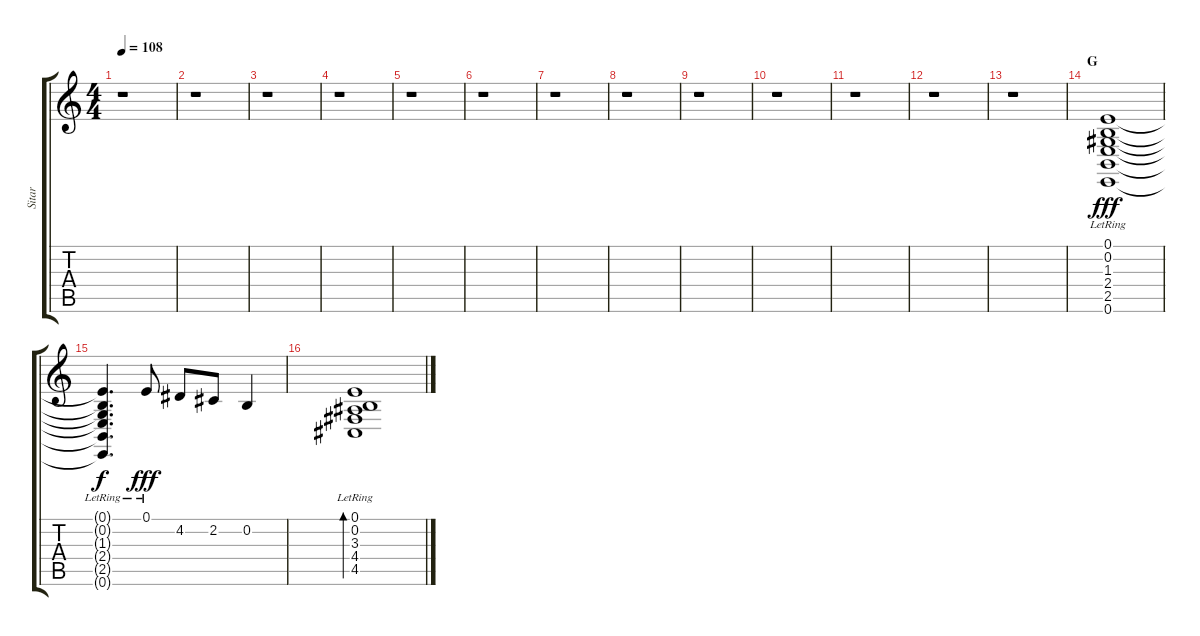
\track ("Sitar" "Sitar") {instrument sitar}
\staff {score tabs}
\tuning (E4 B3 G3 D3 A2 E2) {hide}
\ts (4 4)
\tempo 108
\clef g2
\ks c
r.1{dy fff} |
r.1 |
r.1 |
r.1 |
r.1 |
r.1 |
r.1 |
r.1 |
r.1 |
r.1 |
r.1 |
r.1 |
r.1 |
\section ("" "G")
(0.1 0.2{lr} 1.3{lr} 2.4{lr} 2.5{lr} 0.6{lr}).1 |
(0.1{t} 0.2{lr t} 1.3{lr t} 2.4{lr t} 2.5{lr t} 0.6{lr t}).4{d dy f} 0.1{lr}.8{dy fff} 4.2.8 2.2.8 0.2.4 |
(0.1 0.2{lr} 3.3{lr} 4.4{lr} 4.5{lr}).1{bd 120}
